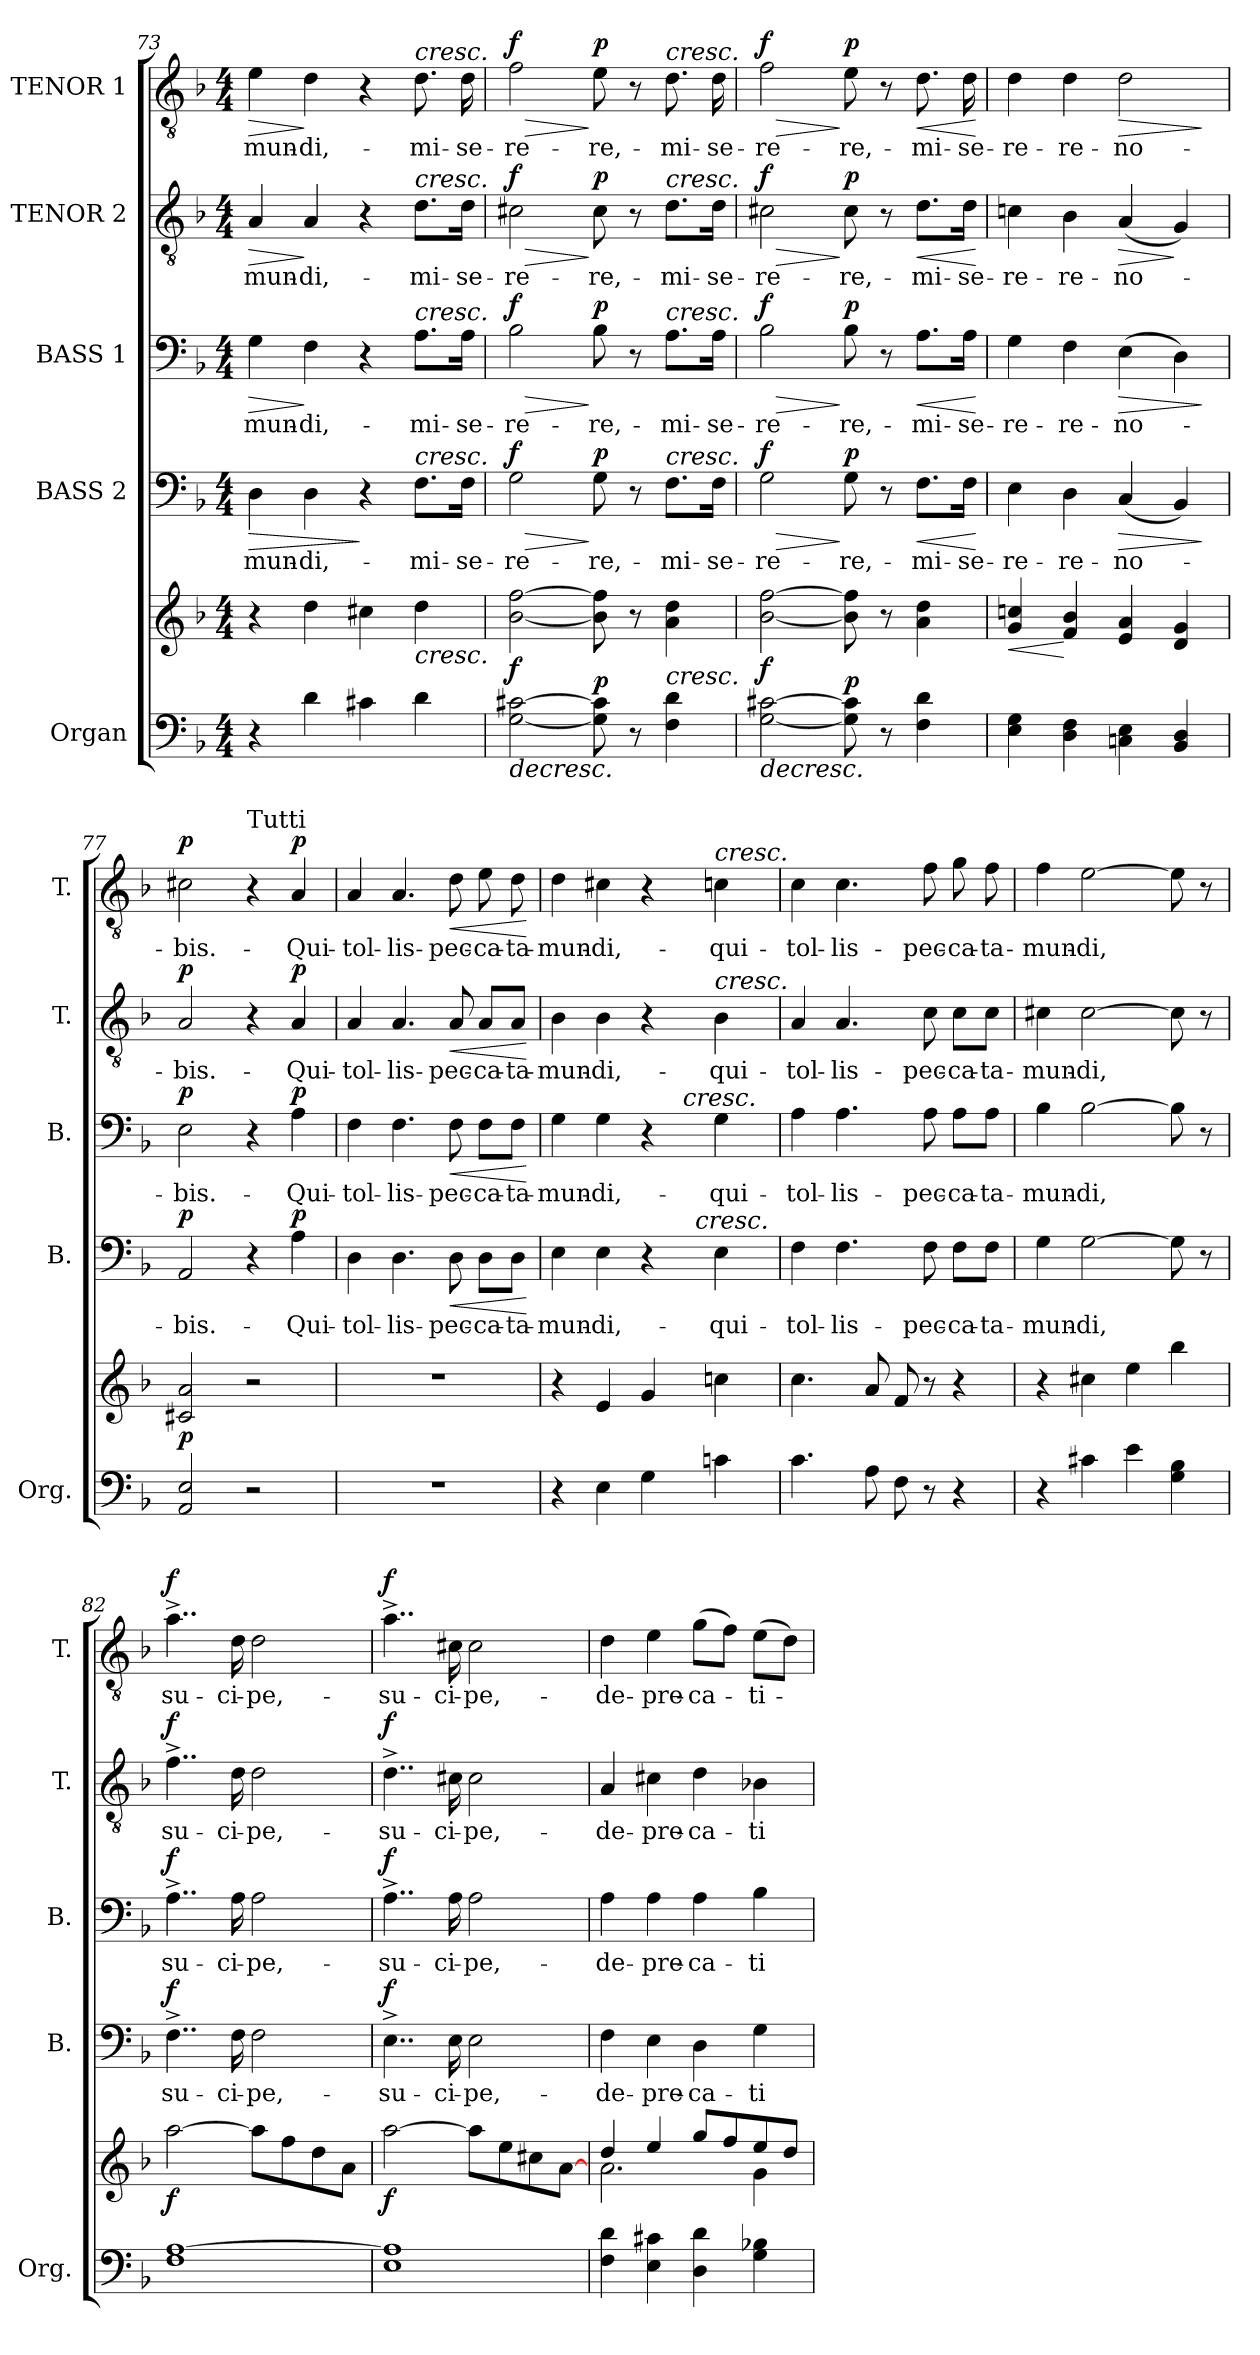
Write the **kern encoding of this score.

**kern	**kern	**dynam	**kern	**text	**dynam	**kern	**text	**dynam	**kern	**text	**dynam	**kern	**text	**dynam
*part5	*part5	*part5	*part4	*part4	*part4	*part3	*part3	*part3	*part2	*part2	*part2	*part1	*part1	*part1
*staff6	*staff5	*staff5/6	*staff4	*staff4	*staff4	*staff3	*staff3	*staff3	*staff2	*staff2	*staff2	*staff1	*staff1	*staff1
*I"Organ	*	*	*I"BASS 2	*	*	*I"BASS 1	*	*	*I"TENOR 2	*	*	*I"TENOR 1	*	*
*I'Org.	*	*	*I'B.	*	*	*I'B.	*	*	*I'T.	*	*	*I'T.	*	*
!!LO:LB:g=z
*clefF4	*clefG2	*	*clefF4	*	*	*clefF4	*	*	*clefGv2	*	*	*clefGv2	*	*
*	*	*	*	*	*	*	*	*	*ITrd7c12	*	*	*ITrd7c12	*	*
*k[b-]	*k[b-]	*	*k[b-]	*	*	*k[b-]	*	*	*k[b-]	*	*	*k[b-]	*	*
*F:	*F:	*	*F:	*	*	*F:	*	*	*F:	*	*	*F:	*	*
*M4/4	*M4/4	*	*M4/4	*	*	*M4/4	*	*	*M4/4	*	*	*M4/4	*	*
=73	=73	=73	=73	=73	=73	=73	=73	=73	=73	=73	=73	=73	=73	=73
!	!	!	!	!LO:LY:b	!LO:HP:b	!	!LO:LY:b	!LO:HP:b	!	!LO:LY:b	!LO:HP:b	!	!LO:LY:b	!LO:HP:b
4r	4r	.	4D\	-mun-	>	4G\	-mun-	>	4AA/	-mun-	>	4E\	-mun-	>
!	!	!	!	!LO:LY:b	!	!	!LO:LY:b	!	!	!LO:LY:b	!	!	!LO:LY:b	!
4d\	4dd\	.	4D\	-di,-	.	4F\	-di,-	]	4AA/	-di,-	]	4D\	-di,-	]
4c#X\	4cc#X\	.	4r	.	]	4r	.	.	4r	.	.	4r	.	.
!	!	!	!	!	!	!	!	!	!	!	!	!LO:TX:a:i:t=cresc.	!	!
!	!	!	!	!	!	!	!	!	!LO:TX:a:i:t=cresc.	!	!	!	!	!
!	!	!	!	!	!	!LO:TX:a:i:t=cresc.	!	!	!	!	!	!	!	!
!	!	!	!LO:TX:a:i:t=cresc.	!	!	!	!	!	!	!	!	!	!	!
!	!LO:TX:b:i:t=cresc.	!	!	!	!	!	!	!	!	!	!	!	!	!
!	!	!	!	!LO:LY:b	!	!	!LO:LY:b	!	!	!LO:LY:b	!	!	!LO:LY:b	!
4d\	4dd\	.	8.F\L	-mi-	.	8.A\L	-mi-	.	8.D\L	-mi-	.	8.D\	-mi-	.
!	!	!	!	!LO:LY:b	!	!	!LO:LY:b	!	!	!LO:LY:b	!	!	!LO:LY:b	!
.	.	.	16F\Jk	-se-	.	16A\Jk	-se-	.	16D\Jk	-se-	.	16D\	-se-	.
=74	=74	=74	=74	=74	=74	=74	=74	=74	=74	=74	=74	=74	=74	=74
!	!	!LO:HP:b=2	!	!LO:LY:b	!LO:HP:b	!	!LO:LY:b	!LO:HP:b	!	!LO:LY:b	!LO:HP:b	!	!LO:LY:b	!LO:HP:b
*	*^	*	*	*	*	*	*	*	*	*	*	*	*	*
!	!	!	!LO:DY:n=1:a=2	!	!	!LO:DY:n=1:a	!	!	!LO:DY:n=1:a	!	!	!LO:DY:n=1:a	!	!	!LO:DY:n=1:a
[<2G\ [>2c#X\	[<2b-\ [>2ff\	2ryy	> f	2G\	-re-	> f	2B-\	-re-	> f	2C#X\	-re-	> f	2F\	-re-	> f
!	!	!	!LO:DY:n=2:a=2	!	!LO:LY:b	!LO:DY:n=2:a	!	!LO:LY:b	!LO:DY:n=2:a	!	!LO:LY:b	!LO:DY:n=2:a	!	!LO:LY:b	!LO:DY:n=2:a
8G\] 8c#\]	8b-\] 8ff\]	2ryy	p	8G\	-re,-	] p	8B-\	-re,-	] p	8C#\	-re,-	] p	8E\	-re,-	] p
8r	8r	.	.	8r	.	.	8r	.	.	8r	.	.	8r	.	.
!	!	!	!	!	!	!	!	!	!	!	!	!	!LO:TX:a:i:t=cresc.	!	!
!	!	!	!	!	!	!	!	!	!	!LO:TX:a:i:t=cresc.	!	!	!	!	!
!	!	!	!	!	!	!	!LO:TX:a:i:t=cresc.	!	!	!	!	!	!	!	!
!	!	!	!	!LO:TX:a:i:t=cresc.	!	!	!	!	!	!	!	!	!	!	!
!LO:TX:a:i:t=cresc.	!	!	!	!	!	!	!	!	!	!	!	!	!	!	!
!	!	!	!	!	!LO:LY:b	!	!	!LO:LY:b	!	!	!LO:LY:b	!	!	!LO:LY:b	!
4F\ 4d\	4a\ 4dd\	.	.	8.F\L	-mi-	.	8.A\L	-mi-	.	8.D\L	-mi-	.	8.D\	-mi-	.
!	!	!	!	!	!LO:LY:b	!	!	!LO:LY:b	!	!	!LO:LY:b	!	!	!LO:LY:b	!
.	.	.	.	16F\Jk	-se-	.	16A\Jk	-se-	.	16D\Jk	-se-	.	16D\	-se-	.
=75	=75	=75	=75	=75	=75	=75	=75	=75	=75	=75	=75	=75	=75	=75	=75
!	!	!	!LO:HP:b=2	!	!LO:LY:b	!LO:HP:b	!	!LO:LY:b	!LO:HP:b	!	!LO:LY:b	!LO:HP:b	!	!LO:LY:b	!LO:HP:b
!	!	!	!LO:DY:n=1:a=2	!	!	!LO:DY:n=1:a	!	!	!LO:DY:n=1:a	!	!	!LO:DY:n=1:a	!	!	!LO:DY:n=1:a
[<2G\ [>2c#X\	[<2b-\ [>2ff\	2ryy	> f	2G\	-re-	> f	2B-\	-re-	> f	2C#X\	-re-	> f	2F\	-re-	> f
!	!	!	!LO:DY:n=2:a=2	!	!LO:LY:b	!LO:DY:n=2:a	!	!LO:LY:b	!LO:DY:n=2:a	!	!LO:LY:b	!LO:DY:n=2:a	!	!LO:LY:b	!LO:DY:n=2:a
8G\] 8c#\]	8b-\] 8ff\]	2ryy	p	8G\	-re,-	] p	8B-\	-re,-	] p	8C#\	-re,-	] p	8E\	-re,-	] p
8r	8r	.	.	8r	.	.	8r	.	.	8r	.	.	8r	.	.
!	!	!	!	!	!LO:LY:b	!LO:HP:b	!	!LO:LY:b	!LO:HP:b	!	!LO:LY:b	!LO:HP:b	!	!LO:LY:b	!LO:HP:b
4F\ 4d\	4a\ 4dd\	.	.	8.F\L	-mi-	<	8.A\L	-mi-	<	8.D\L	-mi-	<	8.D\	-mi-	<
!	!	!	!	!	!LO:LY:b	!	!	!LO:LY:b	!	!	!LO:LY:b	!	!	!LO:LY:b	!
.	.	.	.	16F\Jk	-se-	.	16A\Jk	-se-	.	16D\Jk	-se-	.	16D\	-se-	.
*	*v	*v	*	*	*	*	*	*	*	*	*	*	*	*	*
.	.	]	.	.	[	.	.	[	.	.	[	.	.	[
=76	=76	=76	=76	=76	=76	=76	=76	=76	=76	=76	=76	=76	=76	=76
!	!	!LO:HP:b	!	!LO:LY:b	!	!	!LO:LY:b	!	!	!LO:LY:b	!	!	!LO:LY:b	!
*	*^	*	*	*	*	*	*	*	*	*	*	*	*	*
4E\ 4G\	4g/ 4ccn/	2ryy	<	4E\	-re-	.	4G\	-re-	.	4Cn\	-re-	.	4D\	-re-	.
!	!	!	!	!	!LO:LY:b	!	!	!LO:LY:b	!	!	!LO:LY:b	!	!	!LO:LY:b	!
4D\ 4F\	4f/ 4b-/	.	[ ]	4D\	-re-	.	4F\	-re-	.	4BB-\	-re-	.	4D\	-re-	.
!	!	!	!	!	!LO:LY:b	!LO:HP:b	!	!LO:LY:b	!LO:HP:b	!	!LO:LY:b	!LO:HP:b	!	!LO:LY:b	!LO:HP:b
4Cn\ 4E\	4e/ 4a/	4ryy	.	(<4C/	-no-	>	(>4E\	-no-	>	(<4AA/	-no-	>	2D\	-no-	>
4BB-/ 4D/	4d/ 4g/	4ryy	.	4BB-/)	.	.	4D\)	.	.	4GG/)	.	]	.	.	.
*	*v	*v	*	*	*	*	*	*	*	*	*	*	*	*	*
.	.	.	.	.	]	.	.	]	.	.	.	.	.	]
=77	=77	=77	=77	=77	=77	=77	=77	=77	=77	=77	=77	=77	=77	=77
!	!	!LO:DY:a=2	!	!LO:LY:b	!LO:DY:a	!	!LO:LY:b	!LO:DY:a	!	!LO:LY:b	!LO:DY:a	!	!LO:LY:b	!LO:DY:a
2AA/ 2E/	2c#X/ 2a/	p	2AA/	-bis.-	p	2E\	-bis.-	p	2AA/	-bis.-	p	2C#X\	-bis.-	p
!	!	!	!	!	!	!	!	!	!	!	!	!LO:TX:a:t=Tutti	!	!
2r	2r	.	4r	.	.	4r	.	.	4r	.	.	4r	.	.
!	!	!	!	!LO:LY:b	!LO:DY:a	!	!LO:LY:b	!LO:DY:a	!	!LO:LY:b	!LO:DY:a	!	!LO:LY:b	!LO:DY:a
.	.	.	4A\	-Qui-	p	4A\	-Qui-	p	4AA/	-Qui-	p	4AA/	-Qui-	p
=78	=78	=78	=78	=78	=78	=78	=78	=78	=78	=78	=78	=78	=78	=78
!	!	!	!	!LO:LY:b	!	!	!LO:LY:b	!	!	!LO:LY:b	!	!	!LO:LY:b	!
1r	1r	.	4D\	-tol-	.	4F\	-tol-	.	4AA/	-tol-	.	4AA/	-tol-	.
!	!	!	!	!LO:LY:b	!	!	!LO:LY:b	!	!	!LO:LY:b	!	!	!LO:LY:b	!
.	.	.	4.D\	-lis-	.	4.F\	-lis-	.	4.AA/	-lis-	.	4.AA/	-lis-	.
!	!	!	!	!LO:LY:b	!LO:HP:b	!	!LO:LY:b	!LO:HP:b	!	!LO:LY:b	!LO:HP:b	!	!LO:LY:b	!LO:HP:b
.	.	.	8D\	-pec-	<	8F\	-pec-	<	8AA/	-pec-	<	8D\	-pec-	<
!	!	!	!	!LO:LY:b	!	!	!LO:LY:b	!	!	!LO:LY:b	!	!	!LO:LY:b	!
.	.	.	8D\L	-ca-	.	8F\L	-ca-	.	8AA/L	-ca-	.	8E\	-ca-	.
!	!	!	!	!LO:LY:b	!	!	!LO:LY:b	!	!	!LO:LY:b	!	!	!LO:LY:b	!
.	.	.	8D\J	-ta-	.	8F\J	-ta-	.	8AA/J	-ta-	.	8D\	-ta-	.
.	.	.	.	.	[	.	.	[	.	.	[	.	.	[
=79	=79	=79	=79	=79	=79	=79	=79	=79	=79	=79	=79	=79	=79	=79
!	!	!	!	!LO:LY:b	!	!	!LO:LY:b	!	!	!LO:LY:b	!	!	!LO:LY:b	!
*	*	*	*^	*	*	*^	*	*	*	*	*	*	*	*
4r	4r	.	4E\	2ryy	-mun-	.	4G\	2ryy	-mun-	.	4BB-\	-mun-	.	4D\	-mun-	.
!	!	!	!	!	!LO:LY:b	!	!	!	!LO:LY:b	!	!	!LO:LY:b	!	!	!LO:LY:b	!
4E\	4e/	.	4E\	.	-di,-	.	4G\	.	-di,-	.	4BB-\	-di,-	.	4C#X\	-di,-	.
4G\	4g/	.	4r	8.ryy	.	.	4r	8ryy	.	.	4r	.	.	4r	.	.
.	.	.	.	.	.	.	.	32ryy	.	.	.	.	.	.	.	.
!	!	!	!	!	!	!	!	!LO:TX:a:i:t=cresc.	!	!	!	!	!	!	!	!
.	.	.	.	.	.	.	.	4ryy	.	.	.	.	.	.	.	.
!	!	!	!	!LO:TX:a:i:t=cresc.	!	!	!	!	!	!	!	!	!	!	!	!
.	.	.	.	4ryy	.	.	.	.	.	.	.	.	.	.	.	.
!	!	!	!	!	!	!	!	!	!	!	!	!	!	!LO:TX:a:i:t=cresc.	!	!
!	!	!	!	!	!	!	!	!	!	!	!LO:TX:a:i:t=cresc.	!	!	!	!	!
!	!	!	!	!	!LO:LY:b	!	!	!	!LO:LY:b	!	!	!LO:LY:b	!	!	!LO:LY:b	!
4cn\	4ccn\	.	4E\	.	-qui-	.	4G\	.	-qui-	.	4BB-\	-qui-	.	4Cn\	-qui-	.
.	.	.	.	.	.	.	.	16.ryy	.	.	.	.	.	.	.	.
.	.	.	.	16ryy	.	.	.	.	.	.	.	.	.	.	.	.
=80	=80	=80	=80	=80	=80	=80	=80	=80	=80	=80	=80	=80	=80	=80	=80	=80
!	!	!	!	!	!LO:LY:b	!	!	!	!LO:LY:b	!	!	!LO:LY:b	!	!	!LO:LY:b	!
*	*	*	*v	*v	*	*	*	*	*	*	*	*	*	*	*	*
*	*	*	*	*	*	*v	*v	*	*	*	*	*	*	*	*
4.c\	4.cc\	.	4F\	-tol-	.	4A\	-tol-	.	4AA/	-tol-	.	4C\	-tol-	.
!	!	!	!	!LO:LY:b	!	!	!LO:LY:b	!	!	!LO:LY:b	!	!	!LO:LY:b	!
.	.	.	4.F\	-lis-	.	4.A\	-lis-	.	4.AA/	-lis-	.	4.C\	-lis-	.
8A\	8a/	.	.	.	.	.	.	.	.	.	.	.	.	.
8F\	8f/	.	.	.	.	.	.	.	.	.	.	.	.	.
!	!	!	!	!LO:LY:b	!	!	!LO:LY:b	!	!	!LO:LY:b	!	!	!LO:LY:b	!
8r	8r	.	8F\	-pec-	.	8A\	-pec-	.	8C\	-pec-	.	8F\	-pec-	.
!	!	!	!	!LO:LY:b	!	!	!LO:LY:b	!	!	!LO:LY:b	!	!	!LO:LY:b	!
4r	4r	.	8F\L	-ca-	.	8A\L	-ca-	.	8C\L	-ca-	.	8G\	-ca-	.
!	!	!	!	!LO:LY:b	!	!	!LO:LY:b	!	!	!LO:LY:b	!	!	!LO:LY:b	!
.	.	.	8F\J	-ta-	.	8A\J	-ta-	.	8C\J	-ta-	.	8F\	-ta-	.
!!LO:PB:g=z
=81	=81	=81	=81	=81	=81	=81	=81	=81	=81	=81	=81	=81	=81	=81
!	!	!	!	!LO:LY:b	!	!	!LO:LY:b	!	!	!LO:LY:b	!	!	!LO:LY:b	!
4r	4r	.	4G\	-mun-	.	4B-\	-mun-	.	4C#X\	-mun-	.	4F\	-mun-	.
!	!	!	!	!LO:LY:b	!	!	!LO:LY:b	!	!	!LO:LY:b	!	!	!LO:LY:b	!
4c#X\	4cc#X\	.	[>2G\	-di,	.	[>2B-\	-di,	.	[>2C#\	-di,	.	[>2E\	-di,	.
4e\	4ee\	.	.	.	.	.	.	.	.	.	.	.	.	.
4G\ 4B-\	4bb-\	.	8G\]	.	.	8B-\]	.	.	8C#\]	.	.	8E\]	.	.
.	.	.	8r	.	.	8r	.	.	8r	.	.	8r	.	.
=82	=82	=82	=82	=82	=82	=82	=82	=82	=82	=82	=82	=82	=82	=82
!	!	!LO:DY:b	!	!LO:LY:b	!LO:DY:a	!	!LO:LY:b	!LO:DY:a	!	!LO:LY:b	!LO:DY:a	!	!LO:LY:b	!LO:DY:a
1F [>1A	[>2aa\	f	4..F^>\	su-	f	4..A^>\	su-	f	4..F^>\	su-	f	4..A^>\	su-	f
!	!	!	!	!LO:LY:b	!	!	!LO:LY:b	!	!	!LO:LY:b	!	!	!LO:LY:b	!
.	.	.	16F\	-ci-	.	16A\	-ci-	.	16D\	-ci-	.	16D\	-ci-	.
!	!	!	!	!LO:LY:b	!	!	!LO:LY:b	!	!	!LO:LY:b	!	!	!LO:LY:b	!
.	8aa\L]	.	2F\	-pe,-	.	2A\	-pe,-	.	2D\	-pe,-	.	2D\	-pe,-	.
.	8ff\	.	.	.	.	.	.	.	.	.	.	.	.	.
.	8dd\	.	.	.	.	.	.	.	.	.	.	.	.	.
.	8a\J	.	.	.	.	.	.	.	.	.	.	.	.	.
=83	=83	=83	=83	=83	=83	=83	=83	=83	=83	=83	=83	=83	=83	=83
!	!	!LO:DY:b	!	!LO:LY:b	!LO:DY:a	!	!LO:LY:b	!LO:DY:a	!	!LO:LY:b	!LO:DY:a	!	!LO:LY:b	!LO:DY:a
1E 1A]	[>2aa\	f	4..E^>\	-su-	f	4..A^>\	-su-	f	4..D^>\	-su-	f	4..A^>\	-su-	f
!	!	!	!	!LO:LY:b	!	!	!LO:LY:b	!	!	!LO:LY:b	!	!	!LO:LY:b	!
.	.	.	16E\	-ci-	.	16A\	-ci-	.	16C#X\	-ci-	.	16C#X\	-ci-	.
!	!	!	!	!LO:LY:b	!	!	!LO:LY:b	!	!	!LO:LY:b	!	!	!LO:LY:b	!
.	8aa\L]	.	2E\	-pe,-	.	2A\	-pe,-	.	2C#\	-pe,-	.	2C#\	-pe,-	.
.	8ee\	.	.	.	.	.	.	.	.	.	.	.	.	.
.	8cc#X\	.	.	.	.	.	.	.	.	.	.	.	.	.
.	[>8a\J	.	.	.	.	.	.	.	.	.	.	.	.	.
=84	=84	=84	=84	=84	=84	=84	=84	=84	=84	=84	=84	=84	=84	=84
*	*^	*	*	*	*	*	*	*	*	*	*	*	*	*
!	!	!	!	!	!LO:LY:b	!	!	!LO:LY:b	!	!	!LO:LY:b	!	!	!LO:LY:b	!
4F\ 4d\	4dd/	2.a\	.	4F\	-de-	.	4A\	-de-	.	4AA/	-de-	.	4D\	-de-	.
!	!	!	!	!	!LO:LY:b	!	!	!LO:LY:b	!	!	!LO:LY:b	!	!	!LO:LY:b	!
4E\ 4c#X\	4ee/	.	.	4E\	-pre-	.	4A\	-pre-	.	4C#X\	-pre-	.	4E\	-pre-	.
!	!	!	!	!	!LO:LY:b	!	!	!LO:LY:b	!	!	!LO:LY:b	!	!	!LO:LY:b	!
4D\ 4d\	8gg/L	.	.	4D\	-ca-	.	4A\	-ca-	.	4D\	-ca-	.	(>8G\L	-ca-	.
.	8ff/	.	.	.	.	.	.	.	.	.	.	.	8F\J)	.	.
!	!	!	!	!	!LO:LY:b	!	!	!LO:LY:b	!	!	!LO:LY:b	!	!	!LO:LY:b	!
4G\ 4B-X\	8ee/	4g\	.	4G\	-ti-	.	4B-\	-ti-	.	4BB-X\	-ti-	.	(>8E\L	-ti-	.
.	8dd/J	.	.	.	.	.	.	.	.	.	.	.	8D\J)	.	.
*	*v	*v	*	*	*	*	*	*	*	*	*	*	*	*	*
=	=	=	=	=	=	=	=	=	=	=	=	=	=	=
*-	*-	*-	*-	*-	*-	*-	*-	*-	*-	*-	*-	*-	*-	*-
